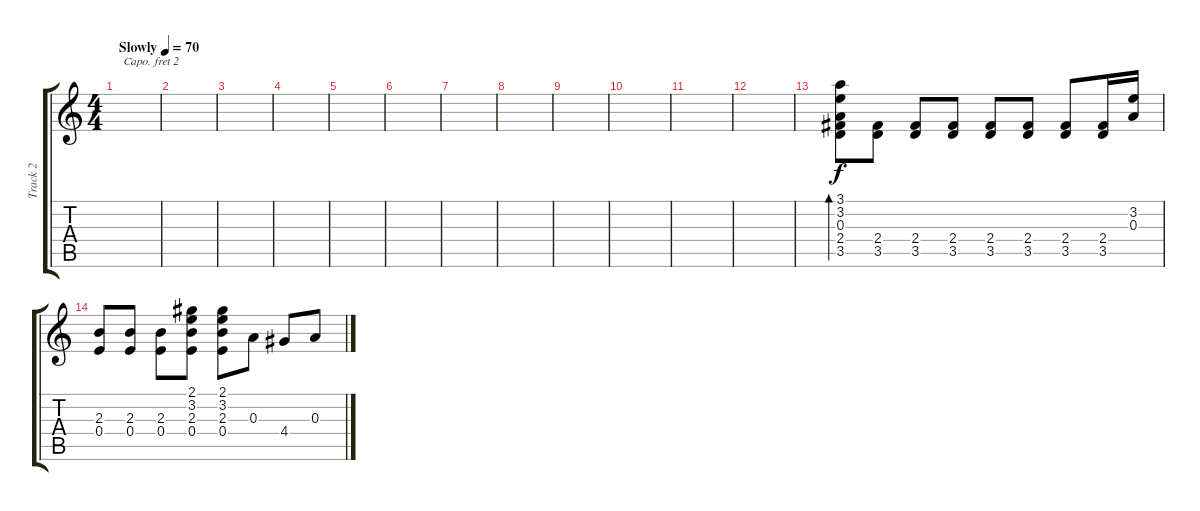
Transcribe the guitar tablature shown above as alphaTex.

\track ("Track 2" "Track 2") {instrument acousticguitarsteel}
\staff {score tabs}
\capo 2
\tuning (E4 B3 G3 D3 A2 E2) {hide}
\ts (4 4)
\tempo (70 "Slowly")
\clef g2
\ks c
|
|
|
|
|
|
|
|
|
|
|
|
(3.1 3.2 0.3 2.4 3.5).8{bd 60} (2.4 3.5).8 (2.4 3.5).8 (2.4 3.5).8 (2.4 3.5).8 (2.4 3.5).8 (2.4 3.5).8 (2.4 3.5).16 (3.2 0.3).16 |
(2.3 0.4).8 (2.3 0.4).8 (2.3 0.4).8 (2.1 3.2 2.3 0.4).8 (2.1 3.2 2.3 0.4).8 0.3.8 4.4.8 0.3.8
